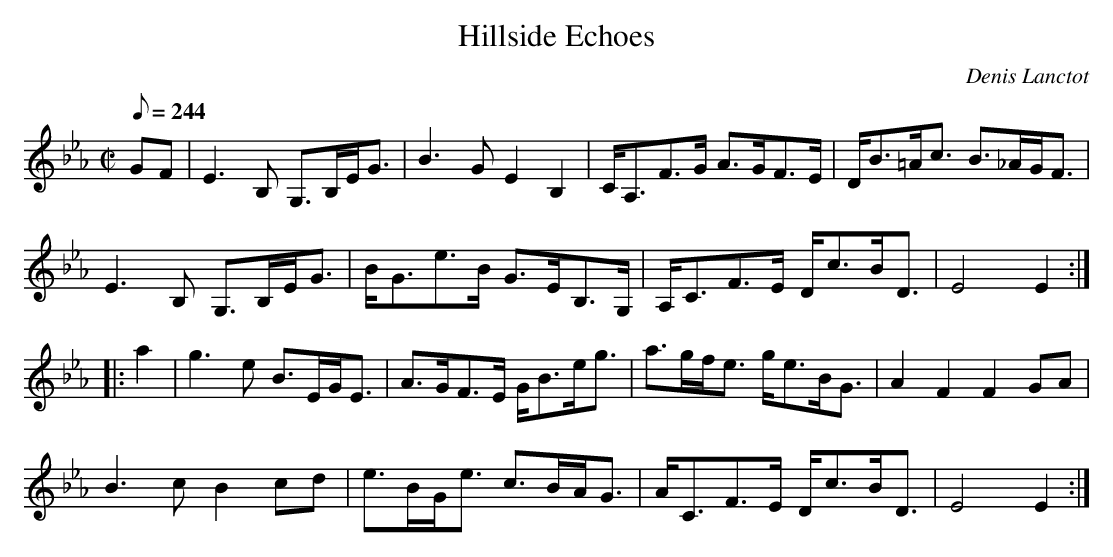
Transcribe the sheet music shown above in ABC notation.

X:1
T:Hillside Echoes
C: Denis Lanctot
L:1/8
Q:244
M:C|
K:Eb
GF|E3 B, G,>B,E<G|B3 G E2 B,2|C<A,F>G A>GF>E|D<B=A<c B>_AG<F|
E3 B, G,>B,E<G|B<Ge>B G>EB,>G,|A,<CF>E D<cB<D|E4 E2:|
|:a2|g3 e B>EG<E|A>GF>E G<Be<g|a>gf<e g<eB<G|A2 F2 F2 GA|
B3 c B2 cd|e>BG<e c>BA<G|A<CF>E D<cB<D|E4 E2:|
